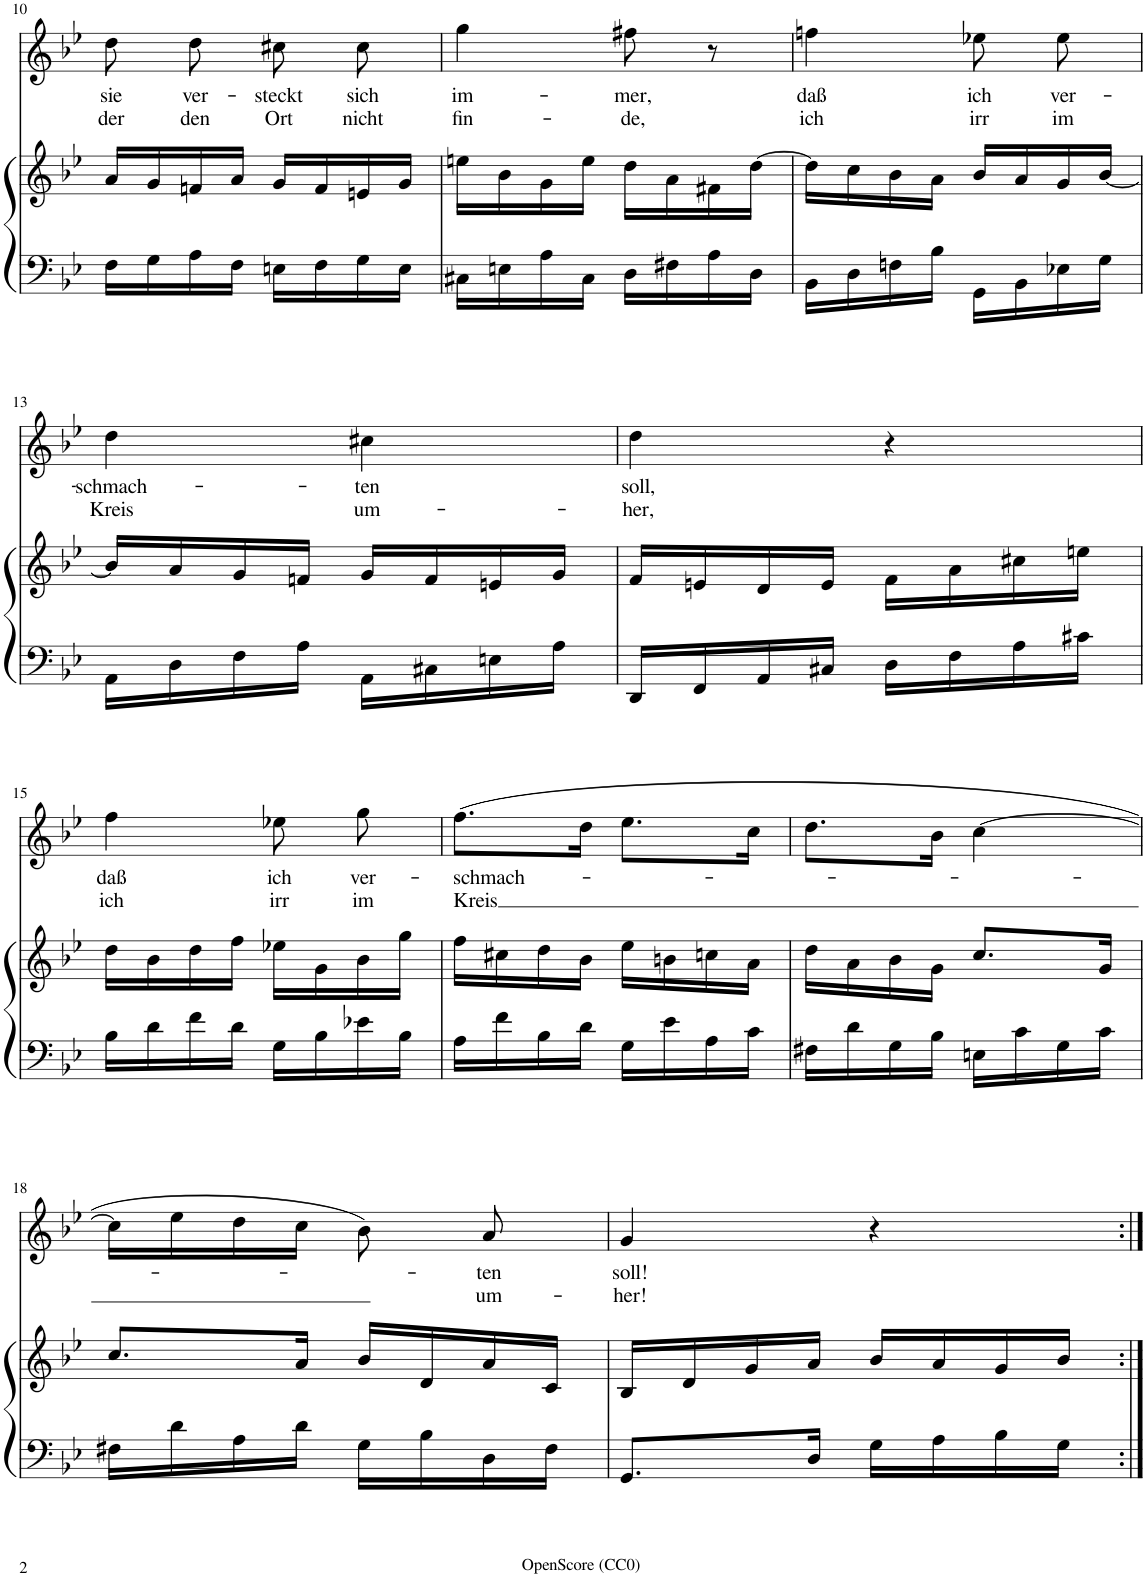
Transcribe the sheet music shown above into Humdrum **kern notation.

**kern	**kern	**kern	**text	**text
*part2	*part2	*part1	*part1	*part1
*staff3	*staff2	*staff1	*staff1	*staff1
*I"Pianoforte	*	*I"Singstimme Voice	*	*
*I'Pno	*	*	*	*
!!LO:PB:g=z
*clefF4	*clefG2	*clefG2	*	*
*k[b-e-]	*k[b-e-]	*k[b-e-]	*	*
*M2/4	*M2/4	*M2/4	*	*
=10	=10	=10	=10	=10
!	!	!	!LO:LY:b	!LO:LY:b
16F\LL	16a/LL	8dd\	sie	der
16G\	16g/	.	.	.
!	!	!	!LO:LY:b	!LO:LY:b
16A\	16fn/	8dd\	ver-	den
16F\JJ	16a/JJ	.	.	.
!	!	!	!LO:LY:b	!LO:LY:b
16En\LL	16g/LL	8cc#X\	-steckt	Ort
16F\	16f/	.	.	.
!	!	!	!LO:LY:b	!LO:LY:b
16G\	16en/	8cc#\	sich	nicht
16E\JJ	16g/JJ	.	.	.
=11	=11	=11	=11	=11
!	!	!	!LO:LY:b	!LO:LY:b
16C#X\LL	16een\LL	4gg\	im-	fin-
16En\	16b-\	.	.	.
16A\	16g\	.	.	.
16C#\JJ	16ee\JJ	.	.	.
!	!	!	!LO:LY:b	!LO:LY:b
16D\LL	16dd\LL	8ff#X\	-mer,	-de,
16F#X\	16a\	.	.	.
16A\	16f#X\	8r	.	.
16D\JJ	[16dd\JJ	.	.	.
=12	=12	=12	=12	=12
!	!	!	!LO:LY:b	!LO:LY:b
16BB-\LL	16dd\LL]	4ffn\	daß	ich
16D\	16cc\	.	.	.
16Fn\	16b-\	.	.	.
16B-\JJ	16a\JJ	.	.	.
!	!	!	!LO:LY:b	!LO:LY:b
16GG\LL	16b-/LL	8ee-X\	ich	irr
16BB-\	16a/	.	.	.
!	!	!	!LO:LY:b	!LO:LY:b
16E-X\	16g/	8ee-\	ver-	im
16G\JJ	[16b-/JJ	.	.	.
!!LO:LB:g=z
=13	=13	=13	=13	=13
!	!	!	!LO:LY:b	!LO:LY:b
16AA\LL	16b-/LL]	4dd\	-schmach-	Kreis
16D\	16a/	.	.	.
16F\	16g/	.	.	.
16A\JJ	16fn/JJ	.	.	.
!	!	!	!LO:LY:b	!LO:LY:b
16AA\LL	16g/LL	4cc#X\	-ten	um-
16C#X\	16f/	.	.	.
16En\	16en/	.	.	.
16A\JJ	16g/JJ	.	.	.
=14	=14	=14	=14	=14
!	!	!	!LO:LY:b	!LO:LY:b
16DD/LL	16f/LL	4dd\	soll,	-her,
16FF/	16en/	.	.	.
16AA/	16d/	.	.	.
16C#X/JJ	16e/JJ	.	.	.
16D\LL	16f\LL	4r	.	.
16F\	16a\	.	.	.
16A\	16cc#X\	.	.	.
16c#X\JJ	16een\JJ	.	.	.
!!LO:LB:g=z
=15	=15	=15	=15	=15
!	!	!	!LO:LY:b	!LO:LY:b
16B-\LL	16dd\LL	4ff\	daß	ich
16d\	16b-\	.	.	.
16f\	16dd\	.	.	.
16d\JJ	16ff\JJ	.	.	.
!	!	!	!LO:LY:b	!LO:LY:b
16G\LL	16ee-X\LL	8ee-X\	ich	irr
16B-\	16g\	.	.	.
!	!	!	!LO:LY:b	!LO:LY:b
16e-X\	16b-\	8gg\	ver-	im
16B-\JJ	16gg\JJ	.	.	.
=16	=16	=16	=16	=16
!	!	!	!LO:LY:b	!LO:LY:b
16A\LL	16ff\LL	(8.ff\L	-schmach-	Kreis
16f\	16cc#X\	.	.	.
16B-\	16dd\	.	.	.
16d\JJ	16b-\JJ	16dd\Jk	.	.
16G\LL	16ee-\LL	8.ee-\L	.	.
16e-\	16bn\	.	.	.
16A\	16ccn\	.	.	.
16c\JJ	16a\JJ	16cc\Jk	.	.
=17	=17	=17	=17	=17
16F#X\LL	16dd\LL	8.dd\L	.	.
16d\	16a\	.	.	.
16G\	16b-\	.	.	.
16B-\JJ	16g\JJ	16b-\Jk	.	.
16En\LL	8.cc/L	[4cc\	.	.
16c\	.	.	.	.
16G\	.	.	.	.
16c\JJ	16g/Jk	.	.	.
!!LO:LB:g=z
=18	=18	=18	=18	=18
16F#X\LL	8.cc/L	16cc\LL]	.	.
16d\	.	16ee-\	.	.
16A\	.	16dd\	.	.
16d\JJ	16a/Jk	16cc\JJ	.	.
16G\LL	16b-/LL	8b-\)	.	.
16B-\	16d/	.	.	.
!	!	!	!LO:LY:b	!LO:LY:b
16D\	16a/	8a/	-ten	um-
16F#\JJ	16c/JJ	.	.	.
=19	=19	=19	=19	=19
!	!	!	!LO:LY:b	!LO:LY:b
8.GG/L	16B-/LL	4g/	soll!	-her!
.	16d/	.	.	.
.	16g/	.	.	.
16D/Jk	16a/JJ	.	.	.
16G\LL	16b-/LL	4r	.	.
16A\	16a/	.	.	.
16B-\	16g/	.	.	.
16G\JJ	16b-/JJ	.	.	.
=:|!	=:|!	=:|!	=:|!	=:|!
*-	*-	*-	*-	*-
